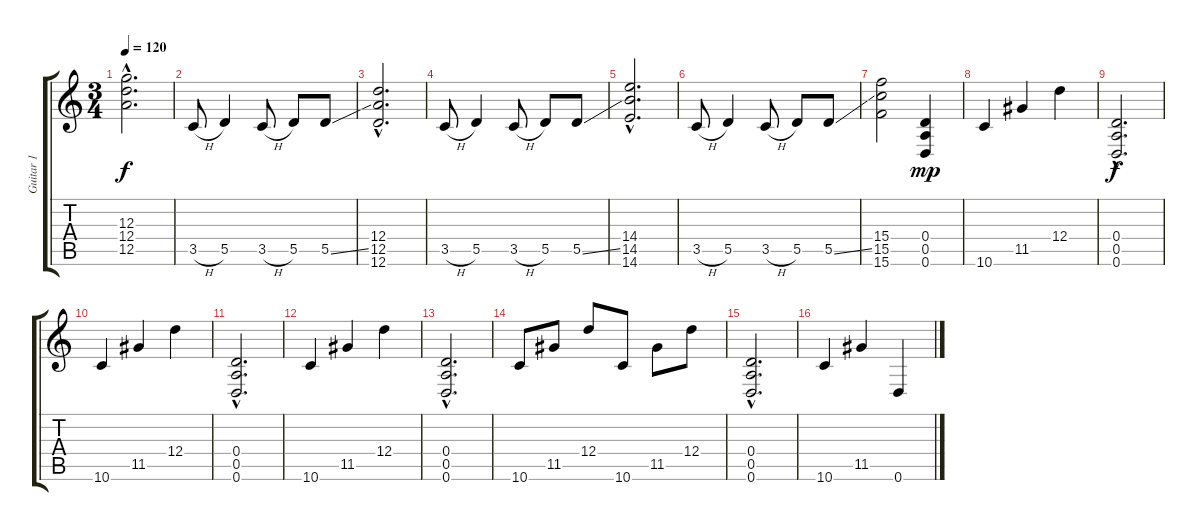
\track ("Guitar 1" "Guitar 1") {instrument distortionguitar}
\staff {score tabs}
\tuning (E4 B3 G3 D3 A2 D2) {hide}
\ts (3 4)
\tempo 120
\clef g2
\ks c
(12.3{hac t} 12.4{hac t} 12.5{hac t}).2{d dy f} |
3.5{h}.8 5.5.4 3.5{h}.8 5.5.8 5.5{ss}.8 |
(12.4{hac} 12.5{hac} 12.6{hac}).2{d} |
3.5{h}.8 5.5.4 3.5{h}.8 5.5.8 5.5{ss}.8 |
(14.4{hac} 14.5{hac} 14.6{hac}).2{d} |
3.5{h}.8 5.5.4 3.5{h}.8 5.5.8 5.5{ss}.8 |
(15.4 15.5 15.6).2 (0.4 0.5 0.6).4{dy mp} |
10.6.4 11.5.4 12.4.4 |
(0.4{hac} 0.5{hac} 0.6{hac}).2{d dy f volume 13} |
10.6.4 11.5.4 12.4.4 |
(0.4{hac} 0.5{hac} 0.6{hac}).2{d} |
10.6.4 11.5.4 12.4.4 |
(0.4{hac} 0.5{hac} 0.6{hac}).2{d} |
10.6.8 11.5.8 12.4.8 10.6.8 11.5.8 12.4.8 |
(0.4{hac} 0.5{hac} 0.6{hac}).2{d} |
10.6.4 11.5.4 0.6.4
